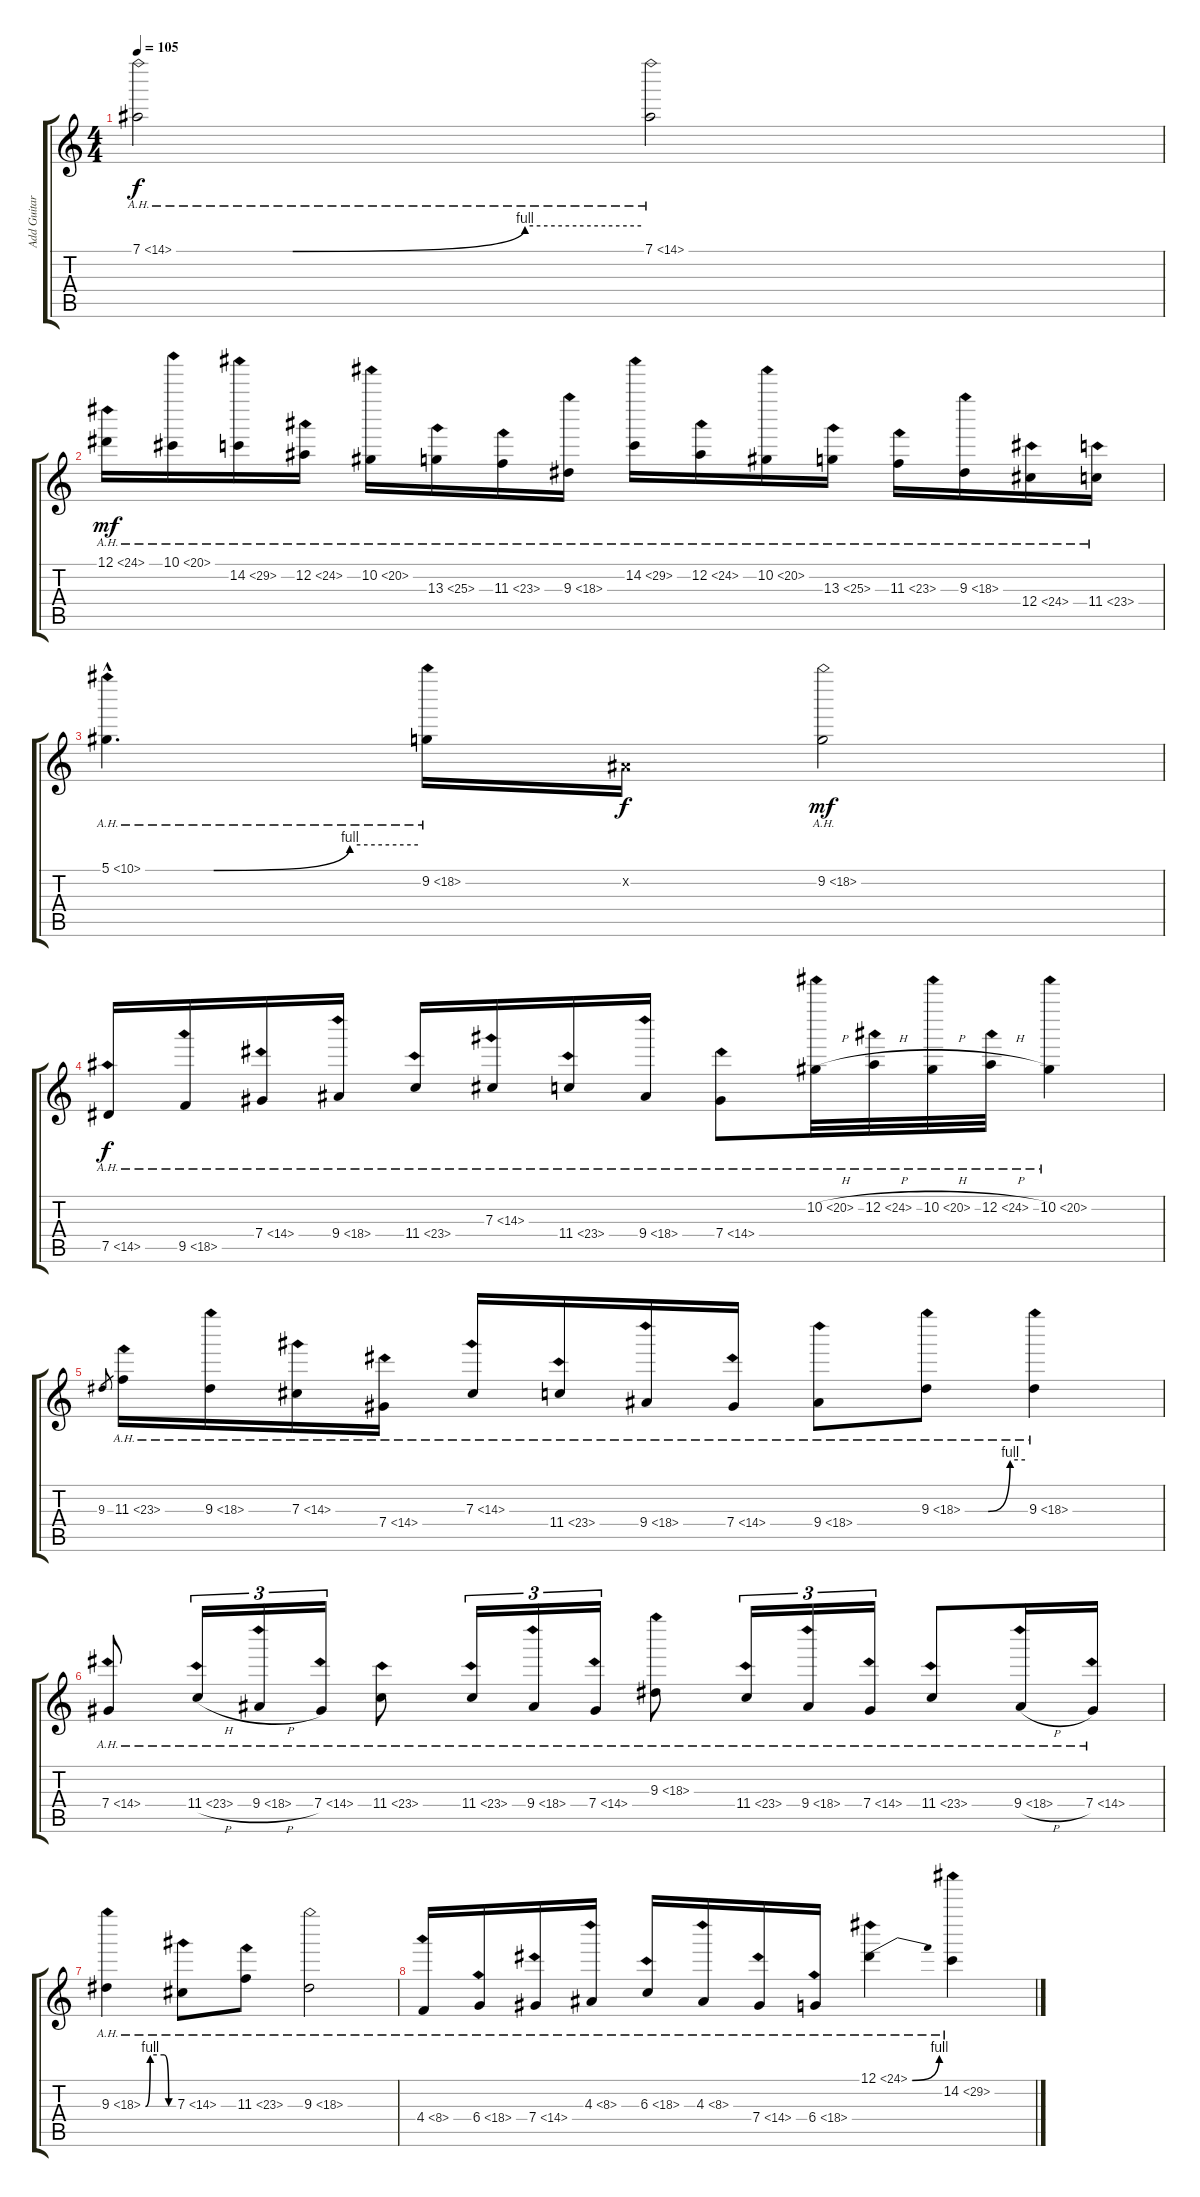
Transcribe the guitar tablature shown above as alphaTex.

\track ("Add Guitar 1" "Add Guitar") {instrument distortionguitar}
\staff {score tabs}
\tuning (Eb4 Bb3 Gb3 Db3 Ab2 Eb2) {hide}
\ts (4 4)
\tempo 105
\clef g2
\ks c
7.1{be (custom 0 0 15 0 45 4 60 4) ah 7}.2{dy f} 7.1{ah 7}.2 |
12.1{ah 12}.16{dy mf} 10.1{ah 10}.16 14.2{ah 15}.16 12.2{ah 12}.16 10.2{ah 10}.16 13.3{ah 12}.16 11.3{ah 12}.16 9.3{ah 9}.16 14.2{ah 15}.16 12.2{ah 12}.16 10.2{ah 10}.16 13.3{ah 12}.16 11.3{ah 12}.16 9.3{ah 9}.16 12.4{ah 12}.16 11.4{ah 12}.16 |
5.1{be (custom 0 0 15 0 45 4 60 4) ah 5 hac}.4{d} 9.2{ah 9}.16 0.2{x}.16{dy f} 9.2{ah 9}.2{dy mf} |
7.5{ah 7}.16{dy f} 9.5{ah 9}.16 7.4{ah 7}.16 9.4{ah 9}.16 11.4{ah 12}.16 7.3{ah 7}.16 11.4{ah 12}.16 9.4{ah 9}.16 7.4{ah 7}.8 10.2{ah 10 h}.32 12.2{ah 12 h}.32 10.2{ah 10 h}.32 12.2{ah 12 h}.32 10.2{ah 10}.4 |
9.3.8{gr} 11.3{ah 12}.16 9.3{ah 9}.16 7.3{ah 7}.16 7.4{ah 7}.16 7.3{ah 7}.16 11.4{ah 12}.16 9.4{ah 9}.16 7.4{ah 7}.16 9.4{ah 9}.8 9.3{be (custom 0 0 23 0 45 4 60 4) ah 9}.8 9.3{ah 9}.4 |
7.4{ah 7}.8 11.4{ah 12 h}.16{tu (3 2)} 9.4{ah 9 h}.16{tu (3 2)} 7.4{ah 7}.16{tu (3 2)} 11.4{ah 12}.8 11.4{ah 12}.16{tu (3 2)} 9.4{ah 9}.16{tu (3 2)} 7.4{ah 7}.16{tu (3 2)} 9.3{ah 9}.8 11.4{ah 12}.16{tu (3 2)} 9.4{ah 9}.16{tu (3 2)} 7.4{ah 7}.16{tu (3 2)} 11.4{ah 12}.8 9.4{ah 9 h}.16 7.4{ah 7}.16 |
9.3{be (custom 0 0 10 4 40 4 50 0 60 0) ah 9}.4 7.3{ah 7}.8 11.3{ah 12}.8 9.3{ah 9}.2 |
4.4{ah 4}.16 6.4{ah 12}.16 7.4{ah 7}.16 4.3{ah 4}.16 6.3{ah 12}.16 4.3{ah 4}.16 7.4{ah 7}.16 6.4{ah 12}.16 12.1{be (bend 0 0 60 4) ah 12}.4 14.2{ah 15}.4
